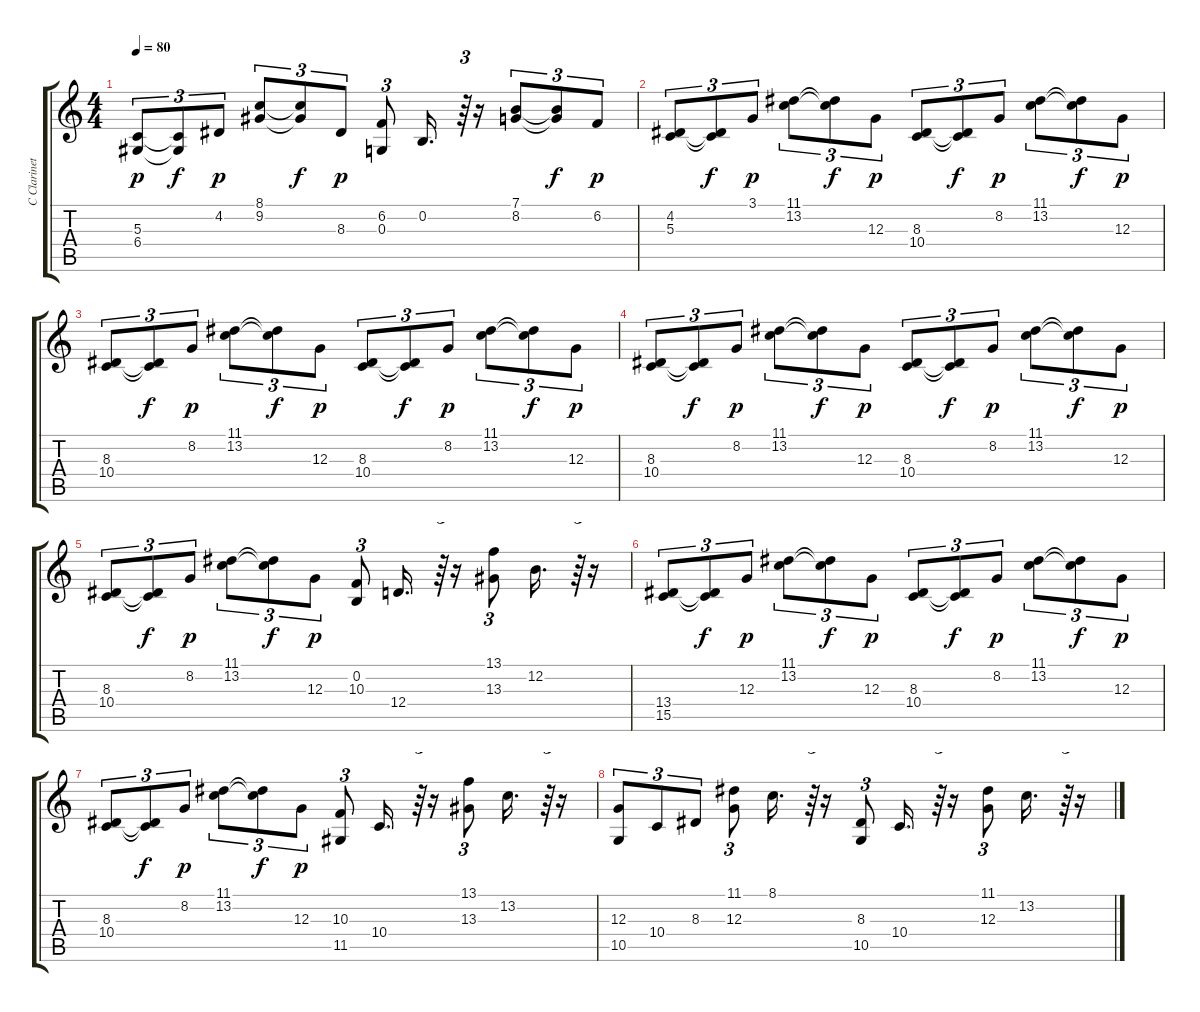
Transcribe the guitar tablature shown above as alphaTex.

\track ("C Clarinets" "C Clarinet") {instrument clarinet}
\staff {score tabs}
\tuning (E4 B3 G3 D3 A2 E2) {hide}
\ts (4 4)
\tempo 80
\clef g2
\ks c
(5.3 6.4).8{tu (3 2) dy p} (5.3{t} 6.4{t}).8{tu (3 2) dy f} 4.2.8{tu (3 2) dy p} (8.1 9.2).8{tu (3 2)} (8.1{t} 9.2{t}).8{tu (3 2) dy f} 8.3.8{tu (3 2) dy p} (6.2 0.3).8{tu (3 2)} 0.2.16{d} r.64{tu (3 2)} r.16 (7.1 8.2).8{tu (3 2)} (7.1{t} 8.2{t}).8{tu (3 2) dy f} 6.2.8{tu (3 2) dy p} |
(4.2 5.3).8{tu (3 2)} (4.2{t} 5.3{t}).8{tu (3 2) dy f} 3.1.8{tu (3 2) dy p} (11.1 13.2).8{tu (3 2)} (11.1{t} 13.2{t}).8{tu (3 2) dy f} 12.3.8{tu (3 2) dy p} (8.3 10.4).8{tu (3 2)} (8.3{t} 10.4{t}).8{tu (3 2) dy f} 8.2.8{tu (3 2) dy p} (11.1 13.2).8{tu (3 2)} (11.1{t} 13.2{t}).8{tu (3 2) dy f} 12.3.8{tu (3 2) dy p} |
(8.3 10.4).8{tu (3 2)} (8.3{t} 10.4{t}).8{tu (3 2) dy f} 8.2.8{tu (3 2) dy p} (11.1 13.2).8{tu (3 2)} (11.1{t} 13.2{t}).8{tu (3 2) dy f} 12.3.8{tu (3 2) dy p} (8.3 10.4).8{tu (3 2)} (8.3{t} 10.4{t}).8{tu (3 2) dy f} 8.2.8{tu (3 2) dy p} (11.1 13.2).8{tu (3 2)} (11.1{t} 13.2{t}).8{tu (3 2) dy f} 12.3.8{tu (3 2) dy p} |
(8.3 10.4).8{tu (3 2)} (8.3{t} 10.4{t}).8{tu (3 2) dy f} 8.2.8{tu (3 2) dy p} (11.1 13.2).8{tu (3 2)} (11.1{t} 13.2{t}).8{tu (3 2) dy f} 12.3.8{tu (3 2) dy p} (8.3 10.4).8{tu (3 2)} (8.3{t} 10.4{t}).8{tu (3 2) dy f} 8.2.8{tu (3 2) dy p} (11.1 13.2).8{tu (3 2)} (11.1{t} 13.2{t}).8{tu (3 2) dy f} 12.3.8{tu (3 2) dy p} |
(8.3 10.4).8{tu (3 2)} (8.3{t} 10.4{t}).8{tu (3 2) dy f} 8.2.8{tu (3 2) dy p} (11.1 13.2).8{tu (3 2)} (11.1{t} 13.2{t}).8{tu (3 2) dy f} 12.3.8{tu (3 2) dy p} (0.2 10.3).8{tu (3 2)} 12.4.16{d} r.64{tu (3 2)} r.16 (13.1 13.3).8{tu (3 2)} 12.2.16{d} r.64{tu (3 2)} r.16 |
(13.4 15.5).8{tu (3 2)} (13.4{t} 15.5{t}).8{tu (3 2) dy f} 12.3.8{tu (3 2) dy p} (11.1 13.2).8{tu (3 2)} (11.1{t} 13.2{t}).8{tu (3 2) dy f} 12.3.8{tu (3 2) dy p} (8.3 10.4).8{tu (3 2)} (8.3{t} 10.4{t}).8{tu (3 2) dy f} 8.2.8{tu (3 2) dy p} (11.1 13.2).8{tu (3 2)} (11.1{t} 13.2{t}).8{tu (3 2) dy f} 12.3.8{tu (3 2) dy p} |
(8.3 10.4).8{tu (3 2)} (8.3{t} 10.4{t}).8{tu (3 2) dy f} 8.2.8{tu (3 2) dy p} (11.1 13.2).8{tu (3 2)} (11.1{t} 13.2{t}).8{tu (3 2) dy f} 12.3.8{tu (3 2) dy p} (10.3 11.5).8{tu (3 2)} 10.4.16{d} r.64{tu (3 2)} r.16 (13.1 13.3).8{tu (3 2)} 13.2.16{d} r.64{tu (3 2)} r.16 |
(12.3 10.5).8{tu (3 2)} 10.4.8{tu (3 2)} 8.3.8{tu (3 2)} (11.1 12.3).8{tu (3 2)} 8.1.16{d} r.64{tu (3 2)} r.16 (8.3 10.5).8{tu (3 2)} 10.4.16{d} r.64{tu (3 2)} r.16 (11.1 12.3).8{tu (3 2)} 13.2.16{d} r.64{tu (3 2)} r.16
